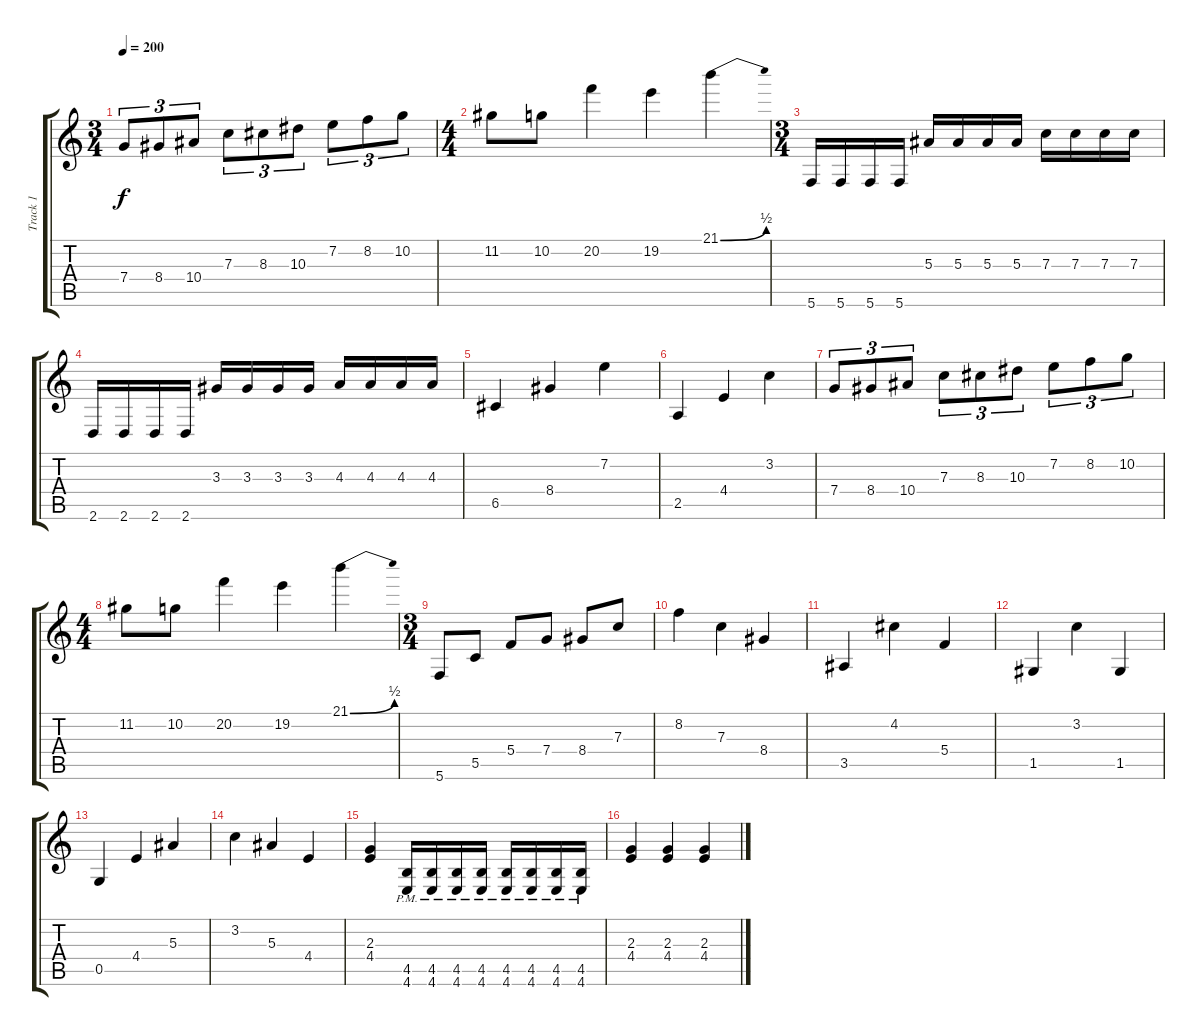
\track ("Track 1" "Track 1") {instrument distortionguitar}
\staff {score tabs}
\tuning (D4 A3 F3 C3 G2 C2) {hide}
\ts (3 4)
\tempo 200
\clef g2
\ks c
7.4.8{tu (3 2) dy f} 8.4.8{tu (3 2)} 10.4.8{tu (3 2)} 7.3.8{tu (3 2)} 8.3.8{tu (3 2)} 10.3.8{tu (3 2)} 7.2.8{tu (3 2)} 8.2.8{tu (3 2)} 10.2.8{tu (3 2)} |
\ts (4 4)
11.2.8 10.2.8 20.2.4 19.2.4 21.1{be (bend 0 0 60 2)}.4 |
\ts (3 4)
5.6.16 5.6.16 5.6.16 5.6.16 5.3.16 5.3.16 5.3.16 5.3.16 7.3.16 7.3.16 7.3.16 7.3.16 |
2.6.16 2.6.16 2.6.16 2.6.16 3.3.16 3.3.16 3.3.16 3.3.16 4.3.16 4.3.16 4.3.16 4.3.16 |
6.5.4 8.4.4 7.2.4 |
2.5.4 4.4.4 3.2.4 |
7.4.8{tu (3 2)} 8.4.8{tu (3 2)} 10.4.8{tu (3 2)} 7.3.8{tu (3 2)} 8.3.8{tu (3 2)} 10.3.8{tu (3 2)} 7.2.8{tu (3 2)} 8.2.8{tu (3 2)} 10.2.8{tu (3 2)} |
\ts (4 4)
11.2.8 10.2.8 20.2.4 19.2.4 21.1{be (bend 0 0 60 2)}.4 |
\ts (3 4)
5.6.8{instrument electricguitarmuted} 5.5.8 5.4.8 7.4.8 8.4.8 7.3.8 |
8.2.4 7.3.4 8.4.4 |
3.5.4 4.2.4 5.4.4 |
1.5.4 3.2.4 1.5.4 |
0.5.4 4.4.4 5.3.4 |
3.2.4 5.3.4 4.4.4 |
(2.3 4.4).4{instrument distortionguitar} (4.5{pm} 4.6{pm}).16 (4.5{pm} 4.6{pm}).16 (4.5{pm} 4.6{pm}).16 (4.5{pm} 4.6{pm}).16 (4.5{pm} 4.6{pm}).16 (4.5{pm} 4.6{pm}).16 (4.5{pm} 4.6{pm}).16 (4.5{pm} 4.6{pm}).16 |
(2.3 4.4).4 (2.3 4.4).4 (2.3 4.4).4
